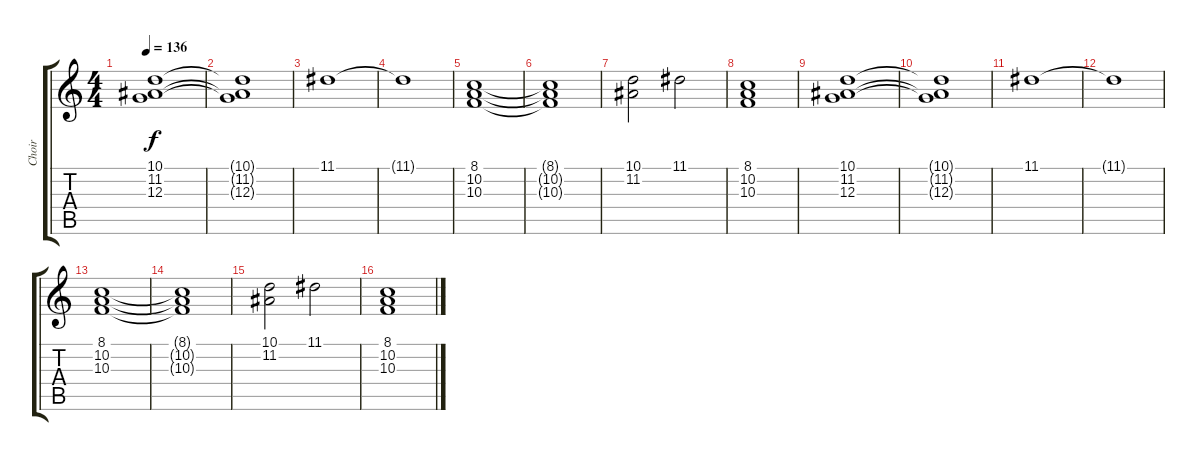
\track ("Choir" "Choir") {instrument choiraahs}
\staff {score tabs}
\tuning (E4 B3 G3 D3 A2 E2) {hide}
\ts (4 4)
\tempo 136
\clef g2
\ks c
(10.1 11.2 12.3).1{dy f} |
(10.1{t} 11.2{t} 12.3{t}).1 |
11.1.1 |
11.1{t}.1 |
(8.1 10.2 10.3).1 |
(8.1{t} 10.2{t} 10.3{t}).1 |
(10.1 11.2).2 11.1.2 |
(8.1 10.2 10.3).1 |
(10.1 11.2 12.3).1 |
(10.1{t} 11.2{t} 12.3{t}).1 |
11.1.1 |
11.1{t}.1 |
(8.1 10.2 10.3).1 |
(8.1{t} 10.2{t} 10.3{t}).1 |
(10.1 11.2).2 11.1.2 |
(8.1 10.2 10.3).1
